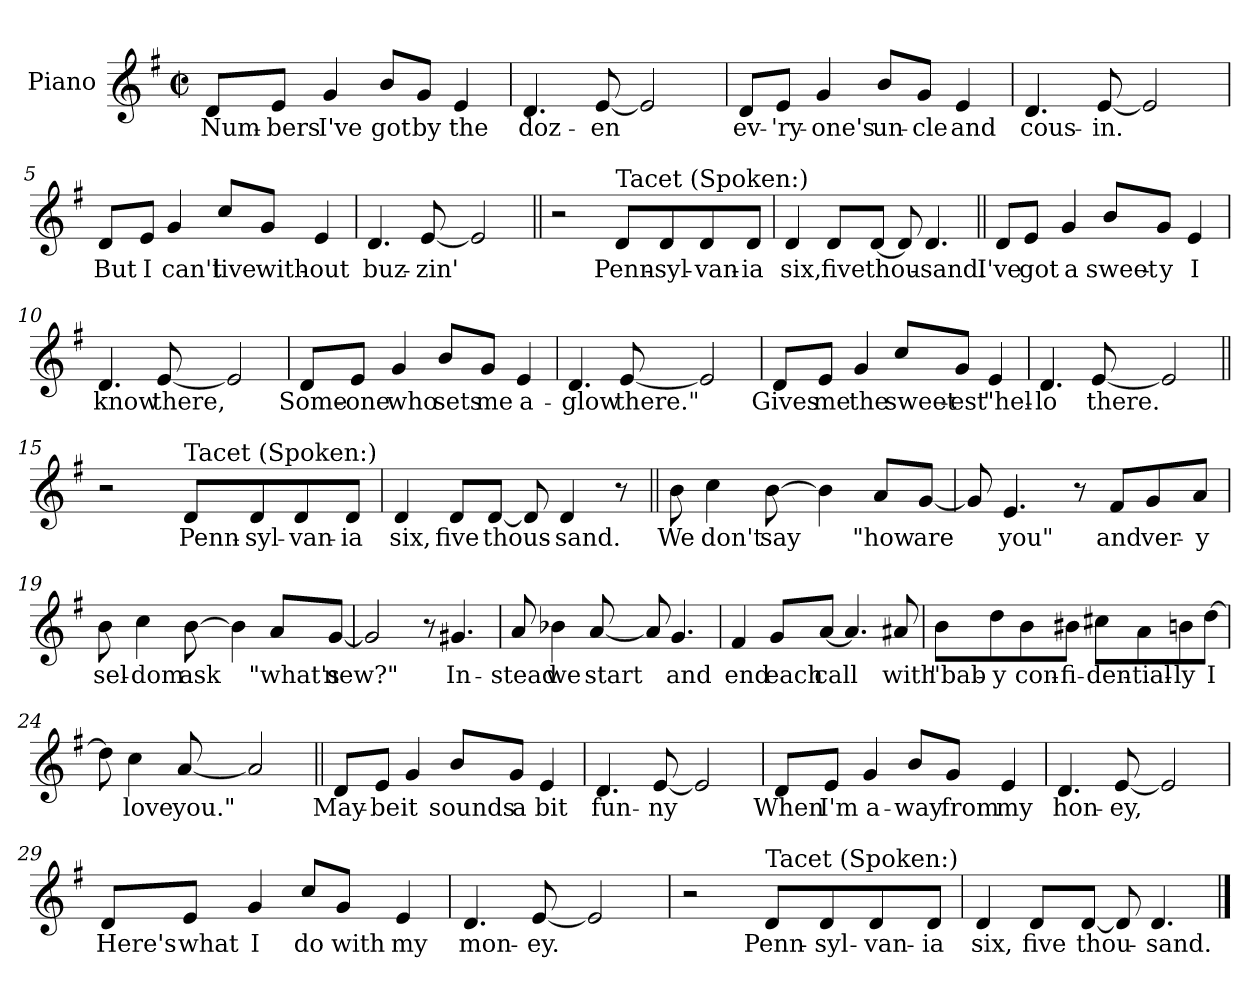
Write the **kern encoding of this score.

**kern	**text
*part1	*part1
*staff1	*staff1
*I"Piano	*
*I'Pno.	*
*clefG2	*
*k[f#]	*
*G:	*
*M2/2	*
*met(c|)	*
=1	=1
8d/L	Num-
8e/J	-bers
4g/	I've
8b/L	got
8g/J	by
4e/	the
=2	=2
4.d/	doz-
[8e/	-en
2e/]	.
=3	=3
8d/L	ev-
8e/J	-'ry-
4g/	-one's
8b/L	un-
8g/J	-cle
4e/	and
=4	=4
4.d/	cous-
[8e/	-in.
2e/]	.
!!LO:LB:g=z
=5	=5
8d/L	But
8e/J	I
4g/	can't
8cc/L	live
8g/J	with-
4e/	-out
=6	=6
4.d/	buz-
[8e/	-zin'
2e/]	.
=7||	=7||
2r	.
!LO:TX:a:t=Tacet   (Spoken&colon;)	!
8d/L	Penn-
8d/	-syl-
8d/	-van-
8d/J	-ia
=8	=8
4d/	six,
8d/L	five
[8d/J	thou-
8d/]	.
4.d/	-sand.
!!LO:LB:g=z
=9||	=9||
8d/L	I've
8e/J	got
4g/	a
8b/L	sweet-
8g/J	-y
4e/	I
=10	=10
4.d/	know
[8e/	there,
2e/]	.
=11	=11
8d/L	Some-
8e/J	-one
4g/	who
8b/L	sets
8g/J	me
4e/	a-
=12	=12
4.d/	-glow
[8e/	there."
2e/]	.
!!LO:LB:g=z
=13	=13
8d/L	Gives
8e/J	me
4g/	the
8cc/L	sweet-
8g/J	-est
4e/	"hel-
=14	=14
4.d/	-lo
[8e/	there.
2e/]	.
=15||	=15||
2r	.
!LO:TX:a:t=Tacet    (Spoken&colon;)	!
8d/L	Penn-
8d/	-syl-
8d/	-van-
8d/J	-ia
=16	=16
4d/	six,
8d/L	five
[8d/J	thous-
8d/]	.
4d/	-sand.
8r	.
!!LO:LB:g=z
=17||	=17||
8b\	We
4cc\	don't
[8b\	say
4b\]	.
8a/L	"how
[8g/J	are
=18	=18
8g/]	.
4.e/	you"
8r	.
8f#/L	and
8g/	ver-
8a/J	-y
=19	=19
8b\	sel-
4cc\	-dom
[8b\	ask
4b\]	.
8a/L	"what's
[8g/J	new?"
=20	=20
2g/]	.
8r	.
4.g#X/	In-
!!LO:LB:g=z
=21	=21
8a/	-stead
4b-X\	we
[8a/	start
8a/]	.
4.g/	and
=22	=22
4f#/	end
8g/L	each
[8a/J	call
4.a/]	.
8a#X/	with
=23	=23
8b\L	"bab-
8dd\	-y
8b\	con-
8b#X\J	-fi-
8cc#X\L	-den-
8a\	-tial-
8bn\	-ly
[8dd\J	I
=24	=24
8dd\]	.
4cc\	love
[8a/	you."
2a/]	.
!!LO:LB:g=z
=25||	=25||
8d/L	May-
8e/J	-be
4g/	it
8b/L	sounds
8g/J	a
4e/	bit
=26	=26
4.d/	fun-
[8e/	-ny
2e/]	.
=27	=27
8d/L	When
8e/J	I'm
4g/	a-
8b/L	-way
8g/J	from
4e/	my
=28	=28
4.d/	hon-
[8e/	-ey,
2e/]	.
!!LO:LB:g=z
=29	=29
8d/L	Here's
8e/J	what
4g/	I
8cc/L	do
8g/J	with
4e/	my
=30	=30
4.d/	mon-
[8e/	-ey.
2e/]	.
=31	=31
2r	.
!LO:TX:a:t=Tacet   (Spoken&colon;)	!
8d/L	Penn-
8d/	-syl-
8d/	-van-
8d/J	-ia
=32	=32
4d/	six,
8d/L	five
[8d/J	thou-
8d/]	.
4.d/	-sand.
==	==
*-	*-
